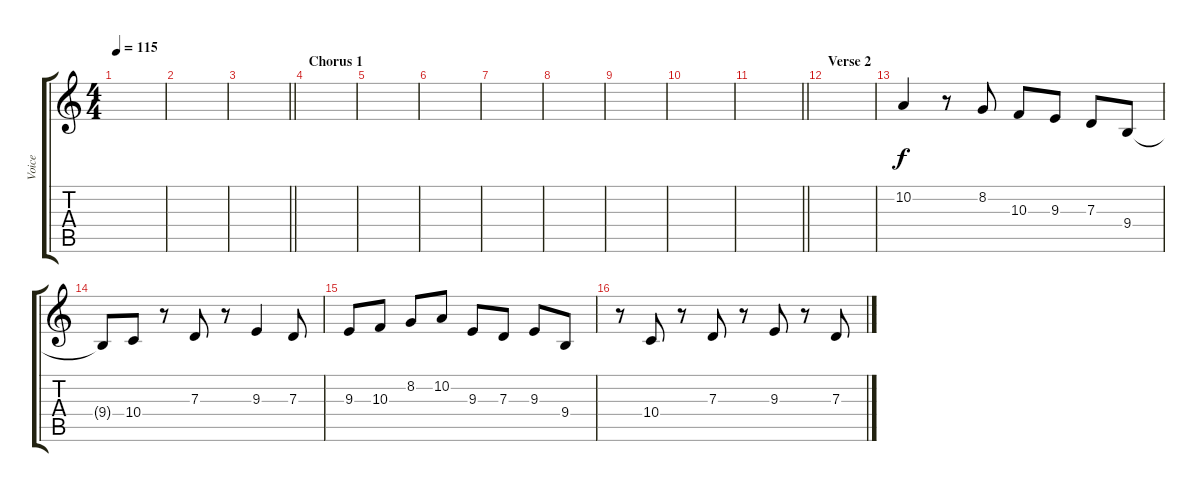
\track ("Voice" "Voice") {instrument clarinet}
\staff {score tabs}
\tuning (E4 B3 G3 D3 A2 E2) {hide}
\ts (4 4)
\tempo 115
\clef g2
\ks c
|
|
\barLineRight lightlight
|
\section ("" "Chorus 1")
|
|
|
|
|
|
|
\barLineRight lightlight
|
\section ("" "Verse 2")
|
10.2.4 r.8 8.2.8 10.3.8 9.3.8 7.3.8 9.4.8 |
9.4{t}.8 10.4.8 r.8 7.3.8 r.8 9.3.4 7.3.8 |
9.3.8 10.3.8 8.2.8 10.2.8 9.3.8 7.3.8 9.3.8 9.4.8 |
r.8 10.4.8 r.8 7.3.8 r.8 9.3.8 r.8 7.3.8
